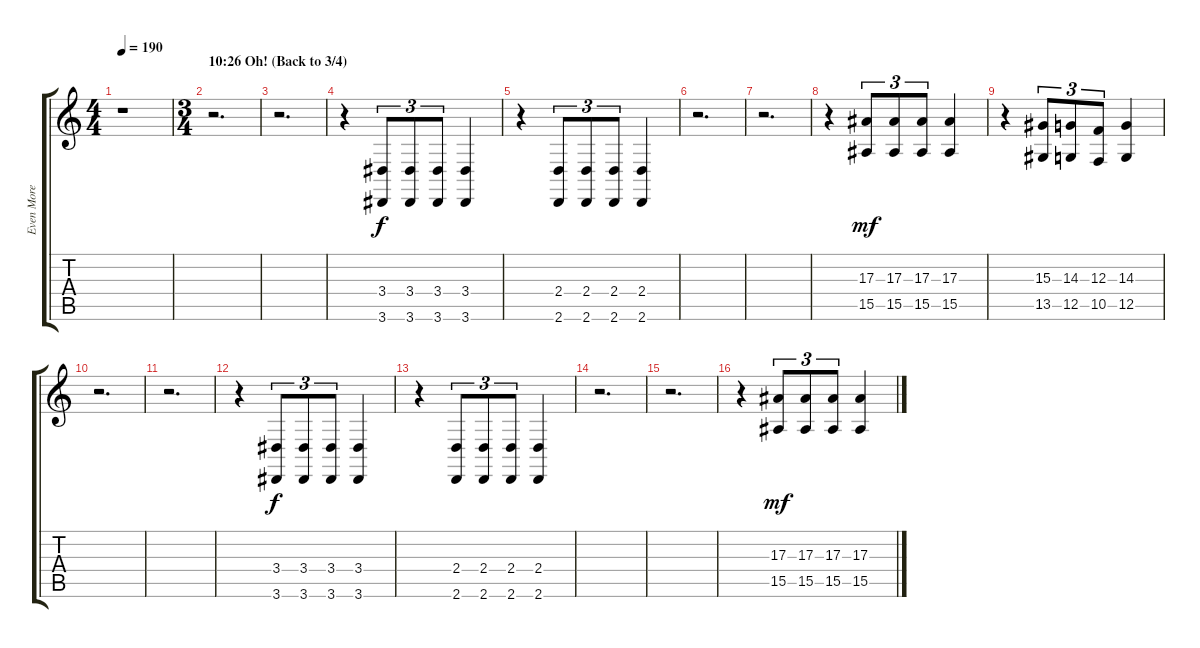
\track ("Even More More Keys" "Even More ") {instrument oboe}
\staff {score tabs}
\tuning (D4 A3 F3 C3 G2 C2) {hide}
\ts (4 4)
\tempo 190
\clef g2
\ks c
r.1{dy mp} |
\ts (3 4)
\section ("" "10:26 Oh! (Back to 3/4)")
r.2{d} |
r.2{d} |
r.4 (3.4 3.6).8{tu (3 2) dy f} (3.4 3.6).8{tu (3 2)} (3.4 3.6).8{tu (3 2)} (3.4 3.6).4 |
r.4 (2.4 2.6).8{tu (3 2)} (2.4 2.6).8{tu (3 2)} (2.4 2.6).8{tu (3 2)} (2.4 2.6).4 |
r.2{d} |
r.2{d} |
r.4 (17.3 15.5).8{tu (3 2) dy mf} (17.3 15.5).8{tu (3 2)} (17.3 15.5).8{tu (3 2)} (17.3 15.5).4 |
r.4 (15.3 13.5).8{tu (3 2)} (14.3 12.5).8{tu (3 2)} (12.3 10.5).8{tu (3 2)} (14.3 12.5).4 |
r.2{d} |
r.2{d} |
r.4 (3.4 3.6).8{tu (3 2) dy f} (3.4 3.6).8{tu (3 2)} (3.4 3.6).8{tu (3 2)} (3.4 3.6).4 |
r.4 (2.4 2.6).8{tu (3 2)} (2.4 2.6).8{tu (3 2)} (2.4 2.6).8{tu (3 2)} (2.4 2.6).4 |
r.2{d} |
r.2{d} |
r.4 (17.3 15.5).8{tu (3 2) dy mf} (17.3 15.5).8{tu (3 2)} (17.3 15.5).8{tu (3 2)} (17.3 15.5).4
